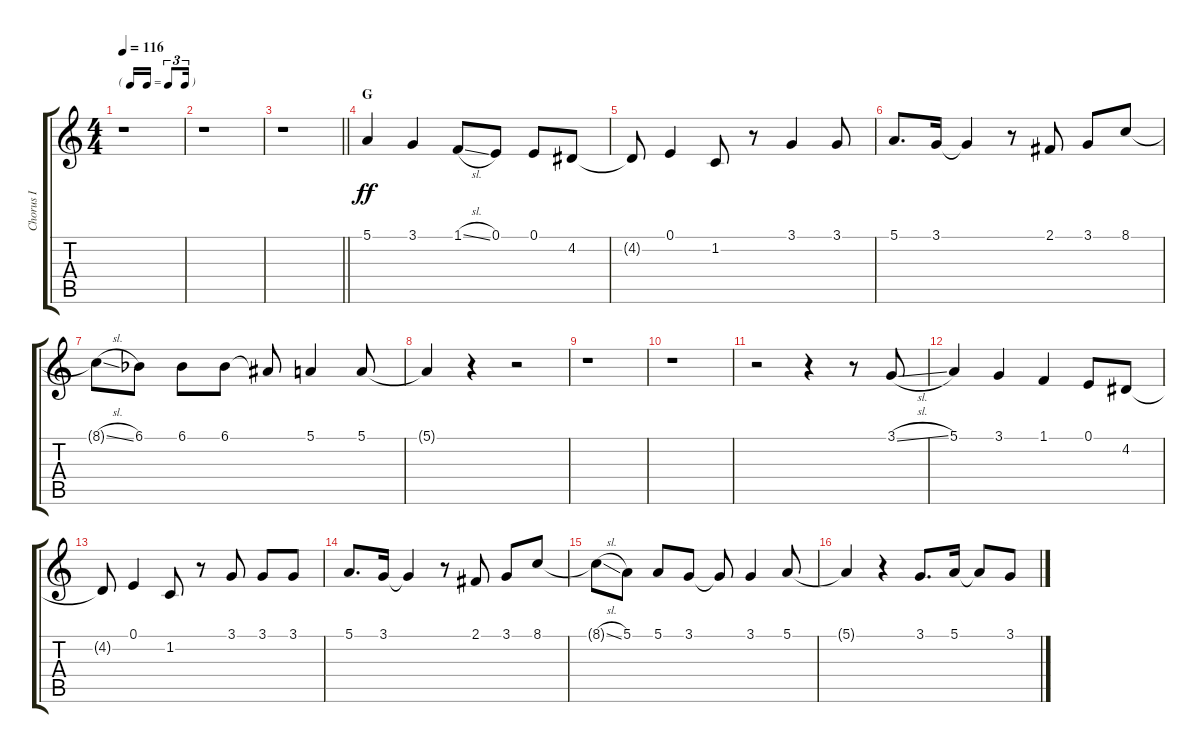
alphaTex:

\track ("Chorus I" "Chorus I") {instrument voiceoohs}
\staff {score tabs}
\tuning (E4 B3 G3 D3 A2 E2) {hide}
\ts (4 4)
\tf triplet16th
\tempo 116
\clef g2
\ks c
r.1{dy ff} |
r.1 |
\barLineRight lightlight
r.1 |
\section ("" "G")
5.1.4 3.1.4 1.1{sl}.8 0.1.8 0.1.8 4.2.8 |
4.2{t}.8 0.1.4 1.2.8 r.8 3.1.4 3.1.8 |
5.1.8{d} 3.1.16 3.1{t}.4 r.8 2.1.8 3.1.8 8.1.8 |
8.1{sl t}.8 6.1{acc b}.8 6.1{acc b}.8 6.1{acc b}.8 6.1{t}.8 5.1.4 5.1.8 |
5.1{t}.4 r.4 r.2 |
r.1 |
r.1 |
r.2 r.4 r.8 3.1{sl}.8 |
5.1.4 3.1.4 1.1.4 0.1.8 4.2.8 |
4.2{t}.8 0.1.4 1.2.8 r.8 3.1.8 3.1.8 3.1.8 |
5.1.8{d} 3.1.16 3.1{t}.4 r.8 2.1.8 3.1.8 8.1.8 |
8.1{sl t}.8 5.1.8 5.1.8 3.1.8 3.1{t}.8 3.1.4 5.1.8 |
5.1{t}.4 r.4 3.1.8{d} 5.1.16 5.1{t}.8 3.1.8
